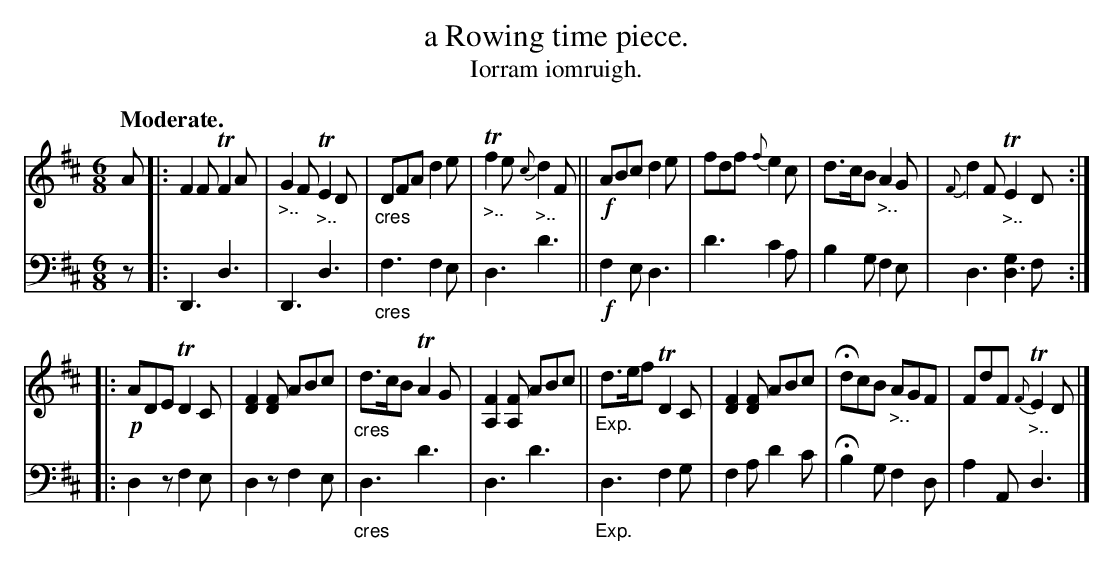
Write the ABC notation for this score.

X:1
T: a Rowing time piece.
T: Iorram iomruigh.
M: 6/8
L: 1/8
Q: "Moderate."
K: D
V: 1 staves=2
A |:\
F2F TF2A | "_>.."G2F "_>.."TE2D | "_cres"DFA d2e | "_>.."Tf2e "_>.."{c}d2F ||!f!\
ABc d2e | fdf {f}e2c | d>cB "_>.."A2G | {F}d2F "_>.."TE2D ::
!p!ADE TD2C | [F2D2][FD] ABc |"_cres" d>cB TA2G | [F2A,2][FA,] ABc ||"_Exp."\
d>ef TD2C | [F2D2][FD] ABc | HdcB "_>.."AGF | FdF "_>.."{F}TE2D |]
V: 2 clef=bass middle=d
z |:\
D3 d3 | D3 d3 |"_cres" f3 f2e | d3 d'3 ||!f! f2e d3 | d'3 c'2a | b2g f2e | d3 [g2d3]f ::
d2z f2e | d2z f2e |"_cres"d3 d'3 | d3 d'3 |"_Exp."d3 f2g | f2a d'2c' | Hb2g f2d | a2A d3 |]
